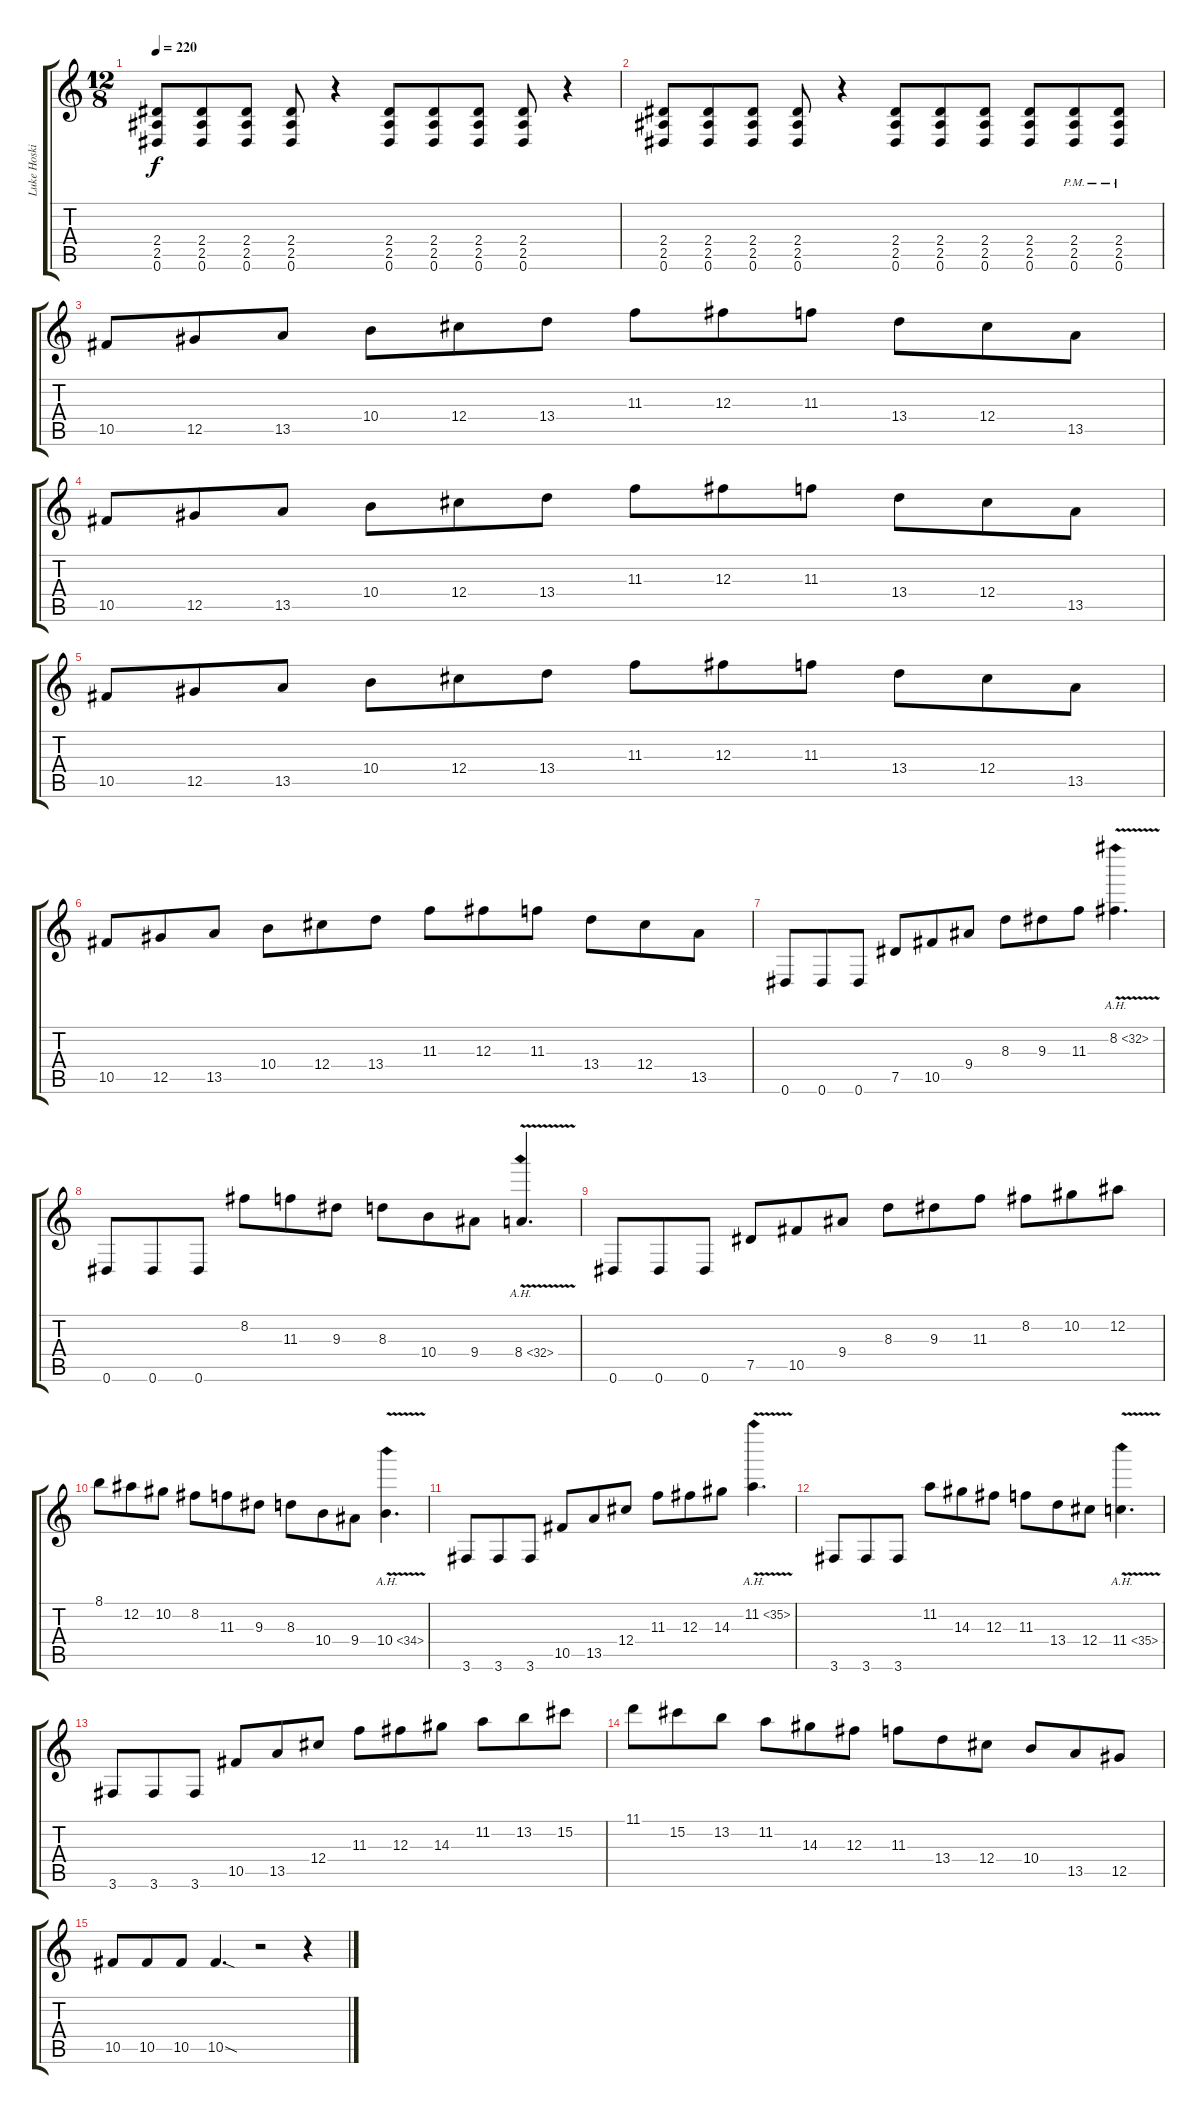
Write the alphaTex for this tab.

\track ("Luke Hoskin" "Luke Hoski") {instrument overdrivenguitar}
\staff {score tabs}
\tuning (Eb4 Bb3 Gb3 Db3 Ab2 Eb2) {hide}
\ts (12 8)
\tempo 220
\clef g2
\ks c
(2.4 2.5 0.6).8{dy f} (2.4 2.5 0.6).8 (2.4 2.5 0.6).8 (2.4 2.5 0.6).8 r.4 (2.4 2.5 0.6).8 (2.4 2.5 0.6).8 (2.4 2.5 0.6).8 (2.4 2.5 0.6).8 r.4 |
(2.4 2.5 0.6).8 (2.4 2.5 0.6).8 (2.4 2.5 0.6).8 (2.4 2.5 0.6).8 r.4 (2.4 2.5 0.6).8 (2.4 2.5 0.6).8 (2.4 2.5 0.6).8 (2.4 2.5 0.6).8 (2.4{pm} 2.5{pm} 0.6{pm}).8 (2.4{pm} 2.5{pm} 0.6{pm}).8 |
10.5.8 12.5.8 13.5.8 10.4.8 12.4.8 13.4.8 11.3.8 12.3.8 11.3.8 13.4.8 12.4.8 13.5.8 |
10.5.8 12.5.8 13.5.8 10.4.8 12.4.8 13.4.8 11.3.8 12.3.8 11.3.8 13.4.8 12.4.8 13.5.8 |
10.5.8 12.5.8 13.5.8 10.4.8 12.4.8 13.4.8 11.3.8 12.3.8 11.3.8 13.4.8 12.4.8 13.5.8 |
10.5.8 12.5.8 13.5.8 10.4.8 12.4.8 13.4.8 11.3.8 12.3.8 11.3.8 13.4.8 12.4.8 13.5.8 |
0.6.8 0.6.8 0.6.8 7.5.8 10.5.8 9.4.8 8.3.8 9.3.8 11.3.8 8.2{ah 24 v}.4{d} |
0.6.8 0.6.8 0.6.8 8.2.8 11.3.8 9.3.8 8.3.8 10.4.8 9.4.8 8.4{ah 24 v}.4{d} |
0.6.8 0.6.8 0.6.8 7.5.8 10.5.8 9.4.8 8.3.8 9.3.8 11.3.8 8.2.8 10.2.8 12.2.8 |
8.1.8 12.2.8 10.2.8 8.2.8 11.3.8 9.3.8 8.3.8 10.4.8 9.4.8 10.4{ah 24 v}.4{d} |
3.6.8 3.6.8 3.6.8 10.5.8 13.5.8 12.4.8 11.3.8 12.3.8 14.3.8 11.2{ah 24 v}.4{d} |
3.6.8 3.6.8 3.6.8 11.2.8 14.3.8 12.3.8 11.3.8 13.4.8 12.4.8 11.4{ah 24 v}.4{d} |
3.6.8 3.6.8 3.6.8 10.5.8 13.5.8 12.4.8 11.3.8 12.3.8 14.3.8 11.2.8 13.2.8 15.2.8 |
11.1.8 15.2.8 13.2.8 11.2.8 14.3.8 12.3.8 11.3.8 13.4.8 12.4.8 10.4.8 13.5.8 12.5.8 |
10.5.8 10.5.8 10.5.8 10.5{sod}.4{d} r.2 r.4
